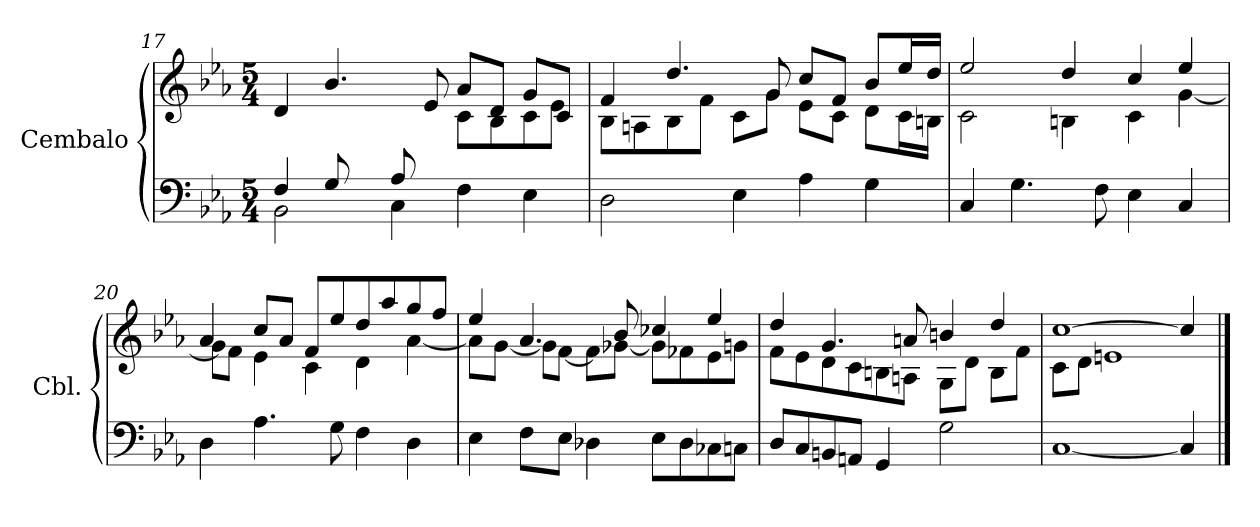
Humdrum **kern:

**kern	**kern
*part1	*part1
*staff2	*staff1
*I"Cembalo	*
*I'Cbl.	*
*clefF4	*clefG2
*k[b-e-a-]	*k[b-e-a-]
*M5/4	*M5/4
=17	=17
*^	*^
4F/	2BB-\	4d/	4.ryy
8G/L	.	4.b-/	.
8ryy	.	.	8d\J
8A-/L	4C\	.	8ryy
2ryy	.	8e-/	8e-\J
.	4F\	8a-/L	8c\L
.	.	8d/J	8B-\
.	4E-\	8g/L	8c\
8ryy	.	8c/J	8e-\J
*v	*v	*	*
!!LO:LB:g=z	!!
=18	=18	=18
2D\	4f/	8B-\L
.	.	8An\
.	4.dd/	8B-\
.	.	8f\J
4E-\	.	8c\L
.	8g/	8g\J
4A-\	8cc/L	8e-\L
.	8f/J	8c\J
4G\	8b-/L	8d\L
.	16ee-/L	16c\L
.	16dd/JJ	16Bn\JJ
=19	=19	=19
4Ci/	2ee-/	2c\
4.Gi\	.	.
.	4dd/	4Bn\
8Fi\	.	.
4E-i\	4cc/	4ci\
4Ci/	4ee-/	[4gi\
=20	=20	=20
4Di\	4a-/	8gi\L]
.	.	8fi\J
4.A-i\	8cc/L	4e-i\
.	8a-/J	.
.	8f/L	4ci\
8Gi\	8ee-/	.
4Fi\	8dd/	4di\
.	8aa-/	.
4Di\	8gg/	[4a-i\
.	8ff/J	.
!!LO:LB:g=z	!!
=21	=21	=21
4E-i\	4ee-j/	8a-i\L]
.	.	[8gi\J
8F\L	4.a-j/	8gi\L]
8E-\J	.	[8fi\J
4D-X\	.	8fi\L]
.	8b-j/	[8g-X\J
8E-\L	4cc-Xj/	8g-\L]
8D-\	.	8f-X\
8C-X\	4ee-j/	8e-\
8Cn\J	.	8gn\J
=22	=22	=22
8D/L	4ddj/	8f\L
8C/	.	8e-\
8BBn/	4.gj/	8d\
8AAn/J	.	8c\
4GG/	.	8Bn\
.	8anj/	8An\J
2G\	4bnj/	8G\L
.	.	8d\J
.	4ddj/	8B\L
.	.	8f\J
=23	=23	=23
[1C	[1ccj	8c\L
.	.	8d\J
.	.	1en
4C/]	4cc/]	.
*	*v	*v
==	==
*-	*-
